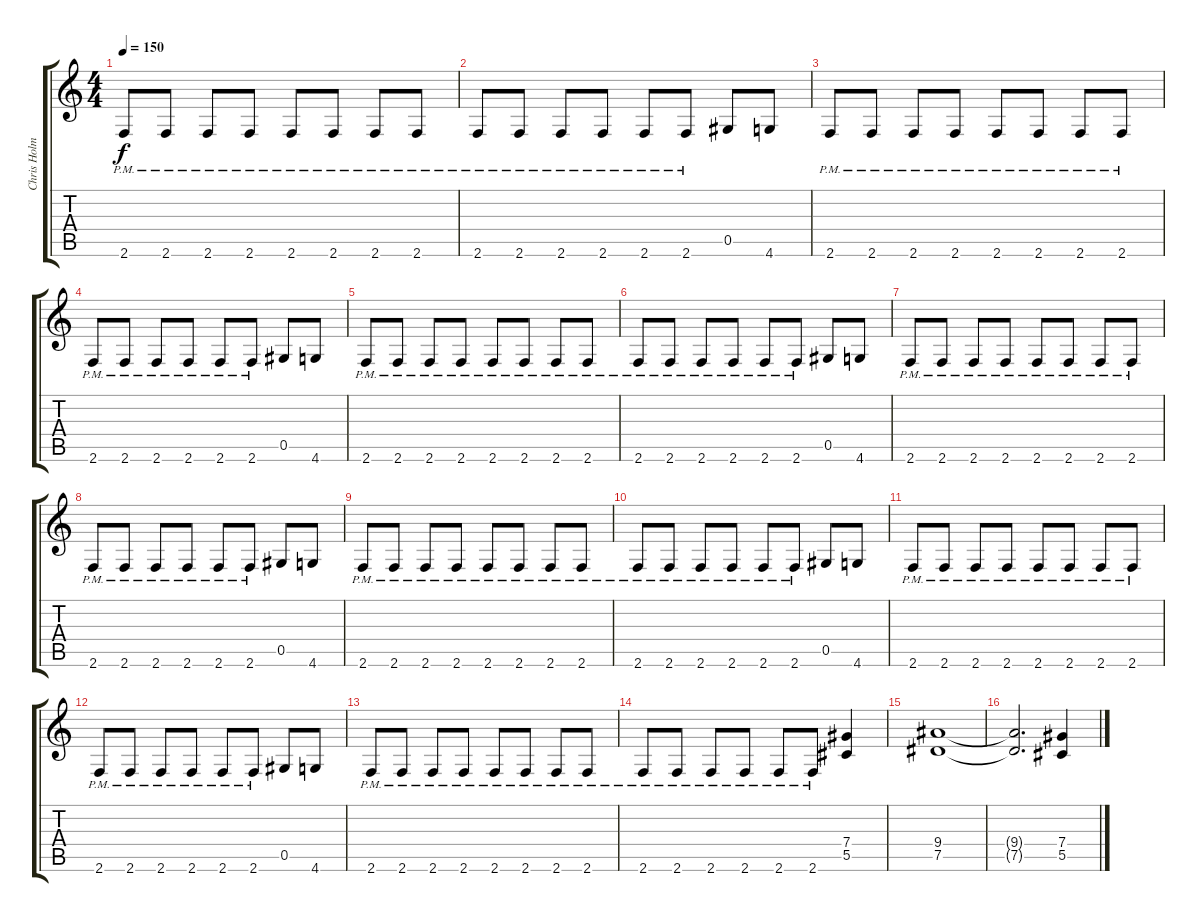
\track ("Chris Holmes (rythm)" "Chris Holm") {instrument distortionguitar}
\staff {score tabs}
\tuning (Eb4 Bb3 Gb3 Db3 Ab2 Eb2) {hide}
\ts (4 4)
\tempo 150
\clef g2
\ks c
2.6{pm}.8{dy f} 2.6{pm}.8 2.6{pm}.8 2.6{pm}.8 2.6{pm}.8 2.6{pm}.8 2.6{pm}.8 2.6{pm}.8 |
2.6{pm}.8 2.6{pm}.8 2.6{pm}.8 2.6{pm}.8 2.6{pm}.8 2.6{pm}.8 0.5.8 4.6.8 |
2.6{pm}.8 2.6{pm}.8 2.6{pm}.8 2.6{pm}.8 2.6{pm}.8 2.6{pm}.8 2.6{pm}.8 2.6{pm}.8 |
2.6{pm}.8 2.6{pm}.8 2.6{pm}.8 2.6{pm}.8 2.6{pm}.8 2.6{pm}.8 0.5.8 4.6.8 |
2.6{pm}.8 2.6{pm}.8 2.6{pm}.8 2.6{pm}.8 2.6{pm}.8 2.6{pm}.8 2.6{pm}.8 2.6{pm}.8 |
2.6{pm}.8 2.6{pm}.8 2.6{pm}.8 2.6{pm}.8 2.6{pm}.8 2.6{pm}.8 0.5.8 4.6.8 |
2.6{pm}.8 2.6{pm}.8 2.6{pm}.8 2.6{pm}.8 2.6{pm}.8 2.6{pm}.8 2.6{pm}.8 2.6{pm}.8 |
2.6{pm}.8 2.6{pm}.8 2.6{pm}.8 2.6{pm}.8 2.6{pm}.8 2.6{pm}.8 0.5.8 4.6.8 |
2.6{pm}.8 2.6{pm}.8 2.6{pm}.8 2.6{pm}.8 2.6{pm}.8 2.6{pm}.8 2.6{pm}.8 2.6{pm}.8 |
2.6{pm}.8 2.6{pm}.8 2.6{pm}.8 2.6{pm}.8 2.6{pm}.8 2.6{pm}.8 0.5.8 4.6.8 |
2.6{pm}.8 2.6{pm}.8 2.6{pm}.8 2.6{pm}.8 2.6{pm}.8 2.6{pm}.8 2.6{pm}.8 2.6{pm}.8 |
2.6{pm}.8 2.6{pm}.8 2.6{pm}.8 2.6{pm}.8 2.6{pm}.8 2.6{pm}.8 0.5.8 4.6.8 |
2.6{pm}.8 2.6{pm}.8 2.6{pm}.8 2.6{pm}.8 2.6{pm}.8 2.6{pm}.8 2.6{pm}.8 2.6{pm}.8 |
2.6{pm}.8 2.6{pm}.8 2.6{pm}.8 2.6{pm}.8 2.6{pm}.8 2.6{pm}.8 (7.4 5.5).4 |
(9.4 7.5).1 |
(9.4{t} 7.5{t}).2{d} (7.4 5.5).4
